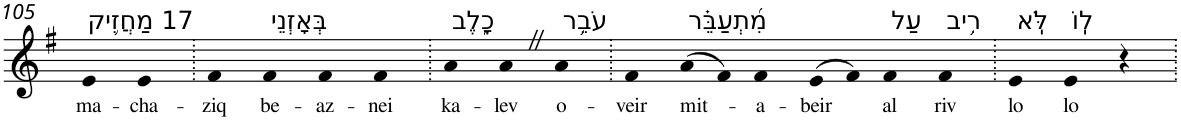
**kern	**text
*part1	*part1
*staff1	*staff1
*I"Piano	*
*I'Pno	*
!!LO:PB:g=z
*clefG2	*
*k[f#]	*
*G:	*
=105	=105
!LO:TX:a:t=17 מַחֲזִ֥יק	!
!	!LO:LY:b
4e	ma-
!	!LO:LY:b
4e	-cha-
=106.	=106.
!	!LO:LY:b
4f#	-ziq
!LO:TX:a:t=בְּאָזְנֵי	!
!	!LO:LY:b
4f#	be-
!	!LO:LY:b
4f#	-az-
!	!LO:LY:b
4f#	-nei
=107.	=107.
!LO:TX:a:t=כָ֑לֶב	!
!	!LO:LY:b
4a	ka-
!	!LO:LY:b
4aZ	-lev
!LO:TX:a:t=עֹבֵ֥ר	!
!	!LO:LY:b
4a	o-
=108.	=108.
!	!LO:LY:b
4f#	-veir
!LO:TX:a:t=מִ֝תְעַבֵּ֗ר	!
!	!LO:LY:b
(>8a	mit-
8f#)	.
!	!LO:LY:b
4f#	-a-
!	!LO:LY:b
(>8e	-beir
8f#)	.
!LO:TX:a:t=עַל	!
!	!LO:LY:b
4f#	al
!LO:TX:a:t=רִ֥יב	!
!	!LO:LY:b
4f#	riv
=109.	=109.
!LO:TX:a:t=לֹּֽא	!
!	!LO:LY:b
4e	lo
!LO:TX:a:t=לֽוֹ	!
!	!LO:LY:b
4e	lo
4r	.
=.	=.
*-	*-
